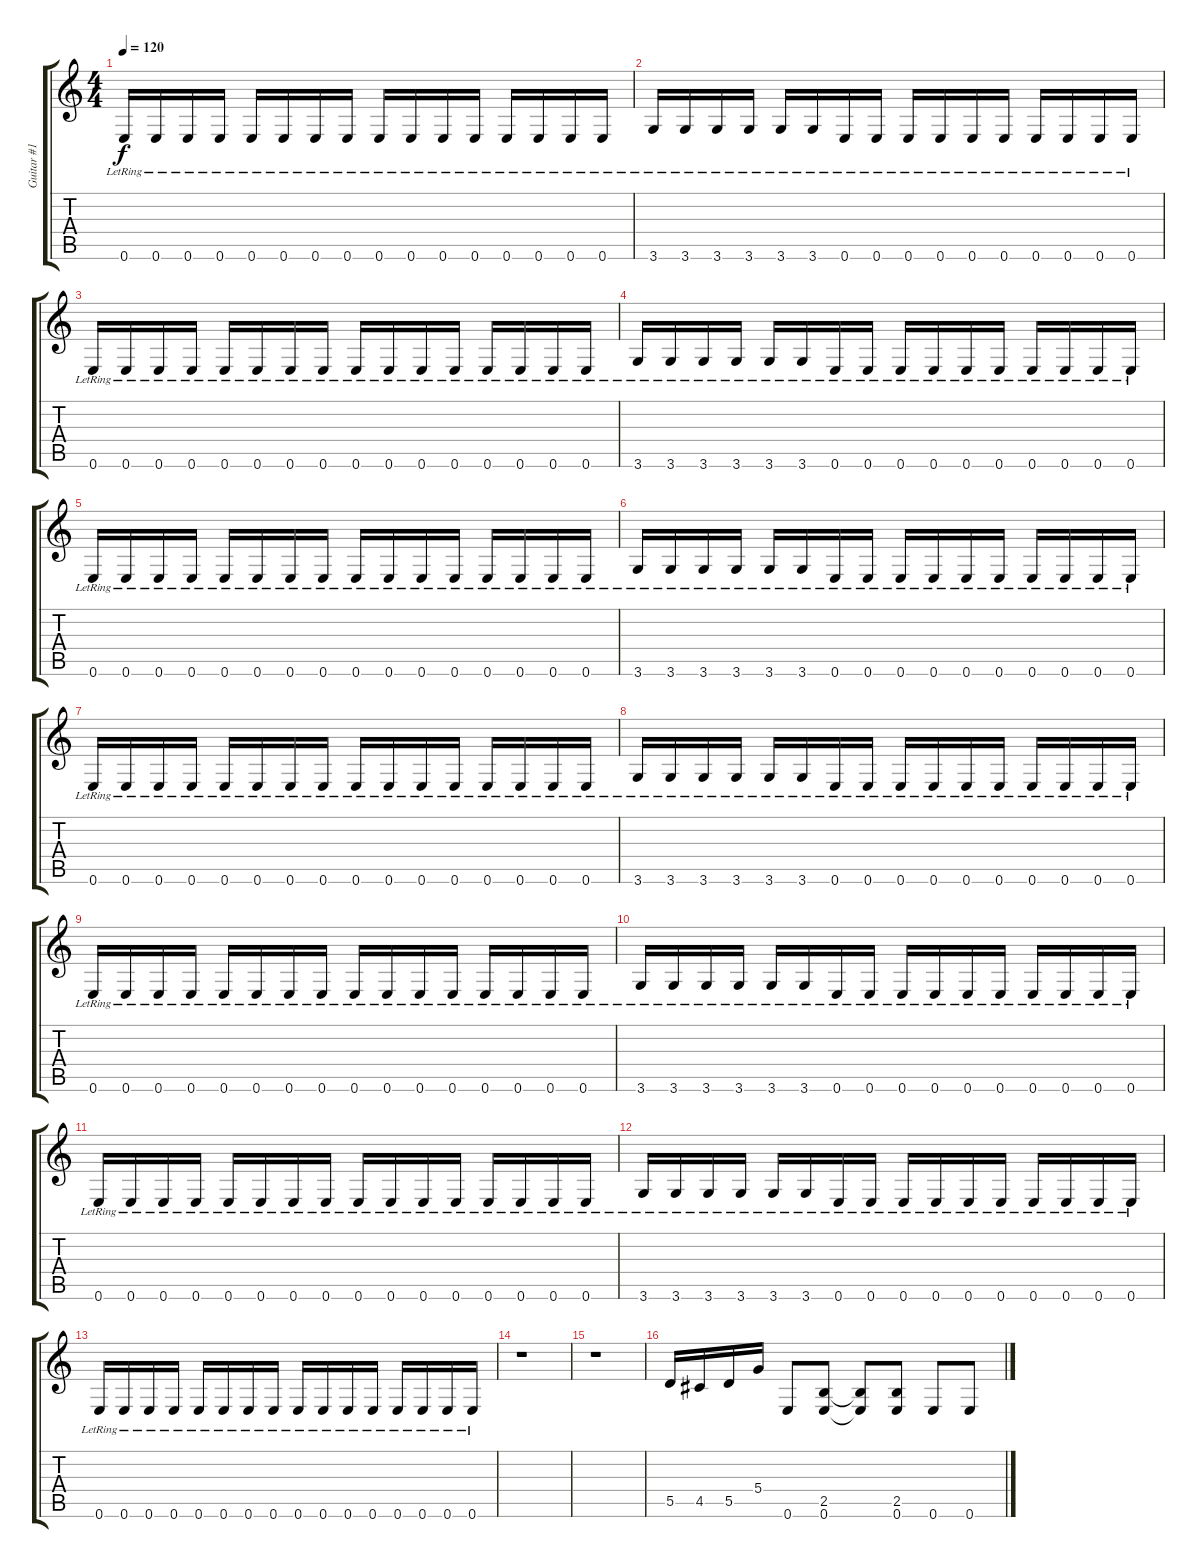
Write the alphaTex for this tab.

\track ("Guitar #1" "Guitar #1") {instrument distortionguitar}
\staff {score tabs}
\tuning (E4 B3 G3 D3 A2 E2) {hide}
\ts (4 4)
\tempo 120
\clef g2
\ks c
0.6{lr}.16{dy f} 0.6{lr}.16 0.6{lr}.16 0.6{lr}.16 0.6{lr}.16 0.6{lr}.16 0.6{lr}.16 0.6{lr}.16 0.6{lr}.16 0.6{lr}.16 0.6{lr}.16 0.6{lr}.16 0.6{lr}.16 0.6{lr}.16 0.6{lr}.16 0.6{lr}.16 |
3.6{lr}.16 3.6{lr}.16 3.6{lr}.16 3.6{lr}.16 3.6{lr}.16 3.6{lr}.16 0.6{lr}.16 0.6{lr}.16 0.6{lr}.16 0.6{lr}.16 0.6{lr}.16 0.6{lr}.16 0.6{lr}.16 0.6{lr}.16 0.6{lr}.16 0.6{lr}.16 |
0.6{lr}.16 0.6{lr}.16 0.6{lr}.16 0.6{lr}.16 0.6{lr}.16 0.6{lr}.16 0.6{lr}.16 0.6{lr}.16 0.6{lr}.16 0.6{lr}.16 0.6{lr}.16 0.6{lr}.16 0.6{lr}.16 0.6{lr}.16 0.6{lr}.16 0.6{lr}.16 |
3.6{lr}.16 3.6{lr}.16 3.6{lr}.16 3.6{lr}.16 3.6{lr}.16 3.6{lr}.16 0.6{lr}.16 0.6{lr}.16 0.6{lr}.16 0.6{lr}.16 0.6{lr}.16 0.6{lr}.16 0.6{lr}.16 0.6{lr}.16 0.6{lr}.16 0.6{lr}.16 |
0.6{lr}.16 0.6{lr}.16 0.6{lr}.16 0.6{lr}.16 0.6{lr}.16 0.6{lr}.16 0.6{lr}.16 0.6{lr}.16 0.6{lr}.16 0.6{lr}.16 0.6{lr}.16 0.6{lr}.16 0.6{lr}.16 0.6{lr}.16 0.6{lr}.16 0.6{lr}.16 |
3.6{lr}.16 3.6{lr}.16 3.6{lr}.16 3.6{lr}.16 3.6{lr}.16 3.6{lr}.16 0.6{lr}.16 0.6{lr}.16 0.6{lr}.16 0.6{lr}.16 0.6{lr}.16 0.6{lr}.16 0.6{lr}.16 0.6{lr}.16 0.6{lr}.16 0.6{lr}.16 |
0.6{lr}.16 0.6{lr}.16 0.6{lr}.16 0.6{lr}.16 0.6{lr}.16 0.6{lr}.16 0.6{lr}.16 0.6{lr}.16 0.6{lr}.16 0.6{lr}.16 0.6{lr}.16 0.6{lr}.16 0.6{lr}.16 0.6{lr}.16 0.6{lr}.16 0.6{lr}.16 |
3.6{lr}.16 3.6{lr}.16 3.6{lr}.16 3.6{lr}.16 3.6{lr}.16 3.6{lr}.16 0.6{lr}.16 0.6{lr}.16 0.6{lr}.16 0.6{lr}.16 0.6{lr}.16 0.6{lr}.16 0.6{lr}.16 0.6{lr}.16 0.6{lr}.16 0.6{lr}.16 |
0.6{lr}.16 0.6{lr}.16 0.6{lr}.16 0.6{lr}.16 0.6{lr}.16 0.6{lr}.16 0.6{lr}.16 0.6{lr}.16 0.6{lr}.16 0.6{lr}.16 0.6{lr}.16 0.6{lr}.16 0.6{lr}.16 0.6{lr}.16 0.6{lr}.16 0.6{lr}.16 |
3.6{lr}.16 3.6{lr}.16 3.6{lr}.16 3.6{lr}.16 3.6{lr}.16 3.6{lr}.16 0.6{lr}.16 0.6{lr}.16 0.6{lr}.16 0.6{lr}.16 0.6{lr}.16 0.6{lr}.16 0.6{lr}.16 0.6{lr}.16 0.6{lr}.16 0.6{lr}.16 |
0.6{lr}.16 0.6{lr}.16 0.6{lr}.16 0.6{lr}.16 0.6{lr}.16 0.6{lr}.16 0.6{lr}.16 0.6{lr}.16 0.6{lr}.16 0.6{lr}.16 0.6{lr}.16 0.6{lr}.16 0.6{lr}.16 0.6{lr}.16 0.6{lr}.16 0.6{lr}.16 |
3.6{lr}.16 3.6{lr}.16 3.6{lr}.16 3.6{lr}.16 3.6{lr}.16 3.6{lr}.16 0.6{lr}.16 0.6{lr}.16 0.6{lr}.16 0.6{lr}.16 0.6{lr}.16 0.6{lr}.16 0.6{lr}.16 0.6{lr}.16 0.6{lr}.16 0.6{lr}.16 |
0.6{lr}.16 0.6{lr}.16 0.6{lr}.16 0.6{lr}.16 0.6{lr}.16 0.6{lr}.16 0.6{lr}.16 0.6{lr}.16 0.6{lr}.16 0.6{lr}.16 0.6{lr}.16 0.6{lr}.16 0.6{lr}.16 0.6{lr}.16 0.6{lr}.16 0.6{lr}.16 |
r.1 |
r.1 |
5.5.16 4.5.16 5.5.16 5.4.16 0.6.8 (2.5 0.6).8 (2.5{t} 0.6{t}).8 (2.5 0.6).8 0.6.8 0.6.8
